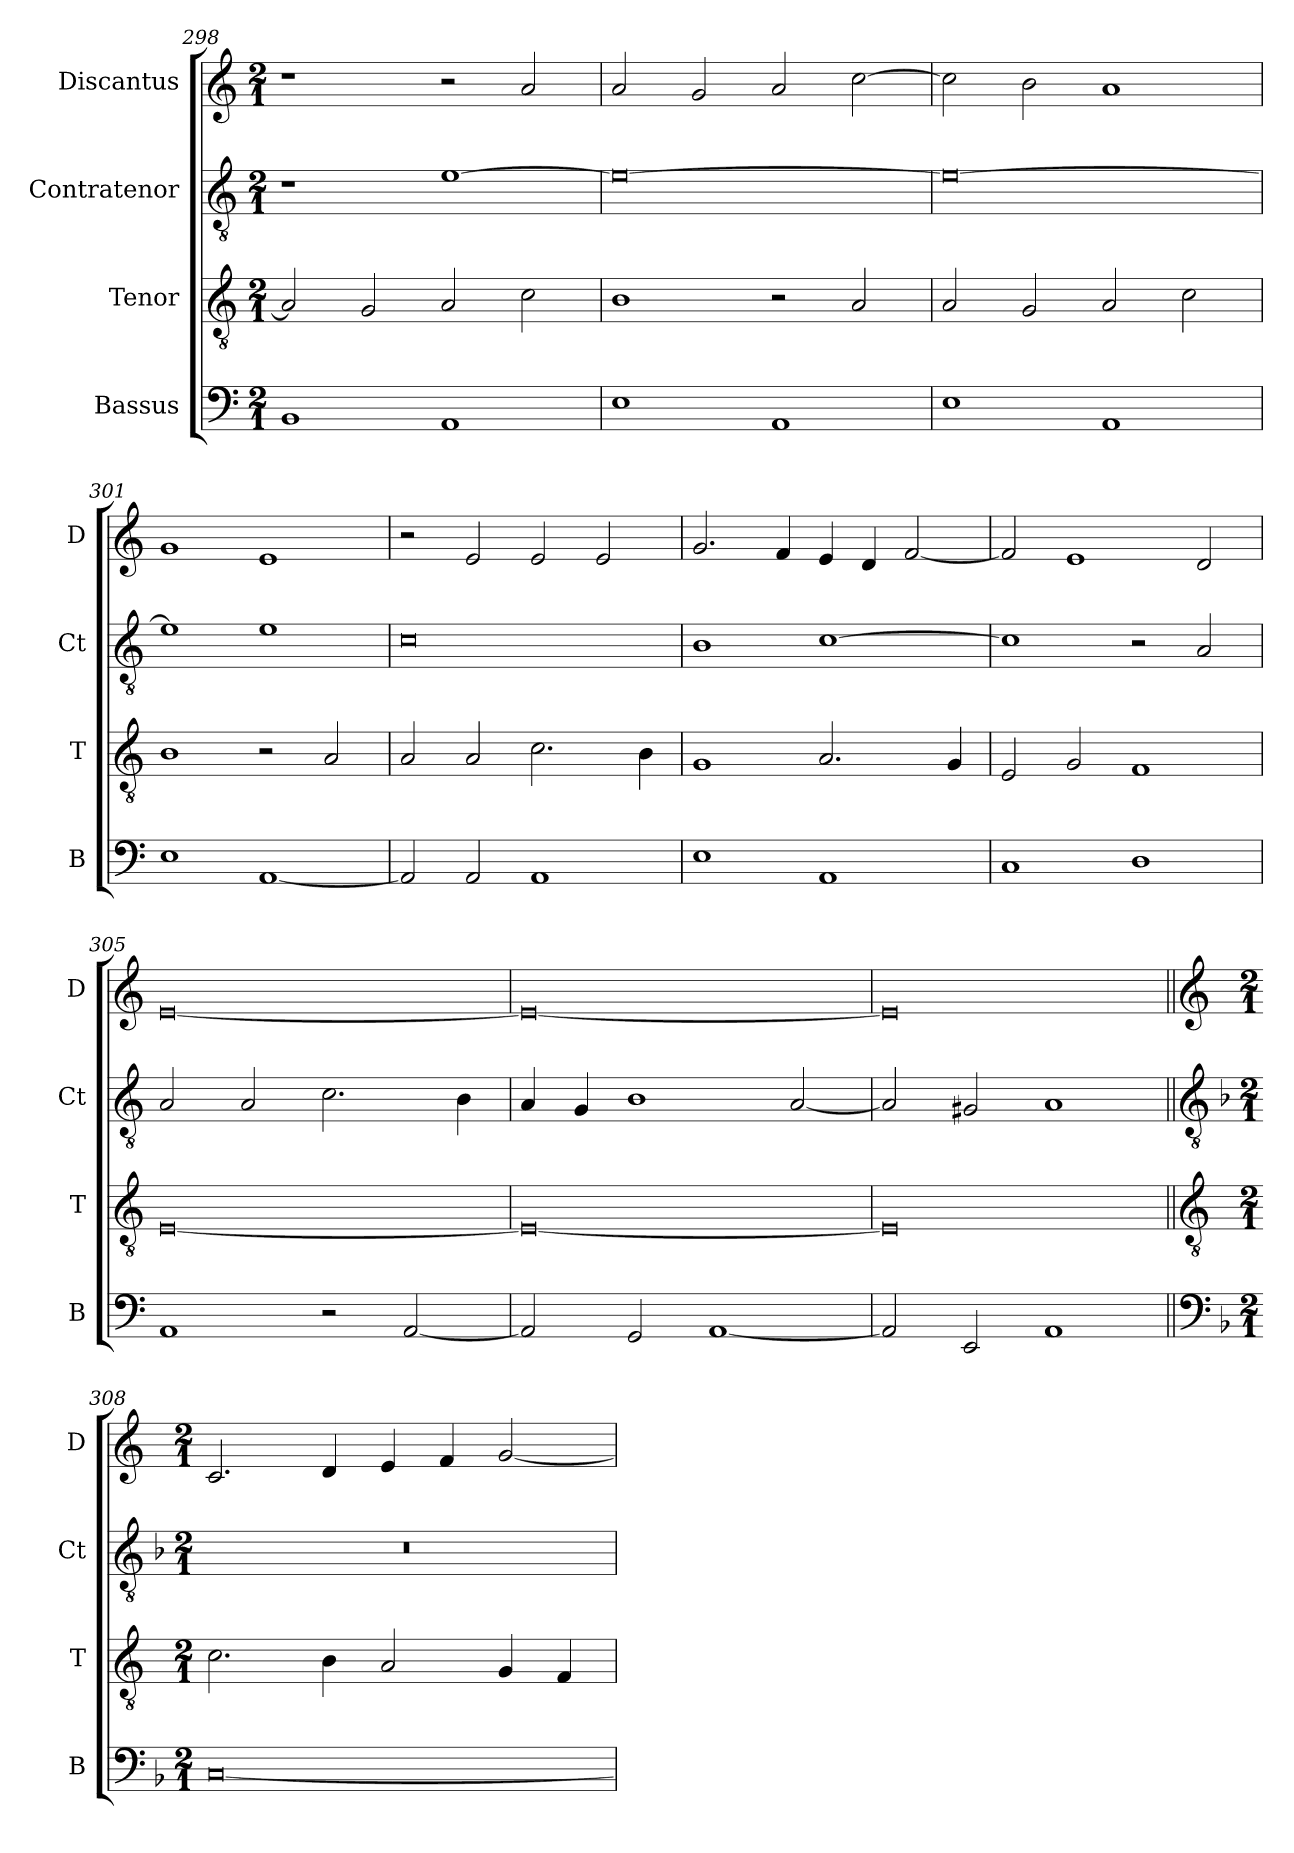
**kern	**kern	**kern	**kern
*part4	*part3	*part2	*part1
*staff4	*staff3	*staff2	*staff1
*I"Bassus	*I"Tenor	*I"Contratenor	*I"Discantus
*I'B	*I'T	*I'Ct	*I'D
*clefF4	*clefGv2	*clefGv2	*clefG2
*k[]	*k[]	*k[]	*k[]
*M2/1	*M2/1	*M2/1	*M2/1
=298	=298	=298	=298
1BB	2A/]	1r	1r
.	2G/	.	.
1AA	2A/	[1e	2r
.	2c\	.	2a/
=299	=299	=299	=299
1E	1B	0e_	2a/
.	.	.	2g/
1AA	2r	.	2a/
.	2A/	.	[2cc\
=300	=300	=300	=300
1E	2A/	0e_	2cc\]
.	2G/	.	2b\
1AA	2A/	.	1a
.	2c\	.	.
=301	=301	=301	=301
1E	1B	1e]	1g
[1AA	2r	1e	1e
.	2A/	.	.
=302	=302	=302	=302
2AA/]	2A/	0c	2r
2AA/	2A/	.	2e/
1AA	2.c\	.	2e/
.	.	.	2e/
.	4B\	.	.
=303	=303	=303	=303
1E	1G	1B	2.g/
.	.	.	4f/
1AA	2.A/	[1c	4e/
.	.	.	4d/
.	.	.	[2f/
.	4G/	.	.
=304	=304	=304	=304
1C	2E/	1c]	2f/]
.	2G/	.	1e
1D	1F	2r	.
.	.	2A/	2d/
=305	=305	=305	=305
1AA	[0E	2A/	[0e
.	.	2A/	.
2r	.	2.c\	.
[2AA/	.	.	.
.	.	4B\	.
=306	=306	=306	=306
2AA/]	0E_	4A/	0e_
.	.	4G/	.
2GG/	.	1B	.
[1AA	.	.	.
.	.	[2A/	.
=307	=307	=307	=307
2AA/]	0E]	2A/]	0e]
2EE/	.	2G#X/	.
1AA	.	1A	.
!!LO:LB:g=z
=308||	=308||	=308||	=308||
*clefF4	*clefGv2	*clefGv2	*clefG2
*k[b-]	*k[]	*k[b-]	*k[]
*M2/1	*M2/1	*M2/1	*M2/1
[0C	2.c\	0r	2.c/
.	4B\	.	4d/
.	2A/	.	4e/
.	.	.	4f/
.	4G/	.	[2g/
.	4F/	.	.
=	=	=	=
*-	*-	*-	*-
